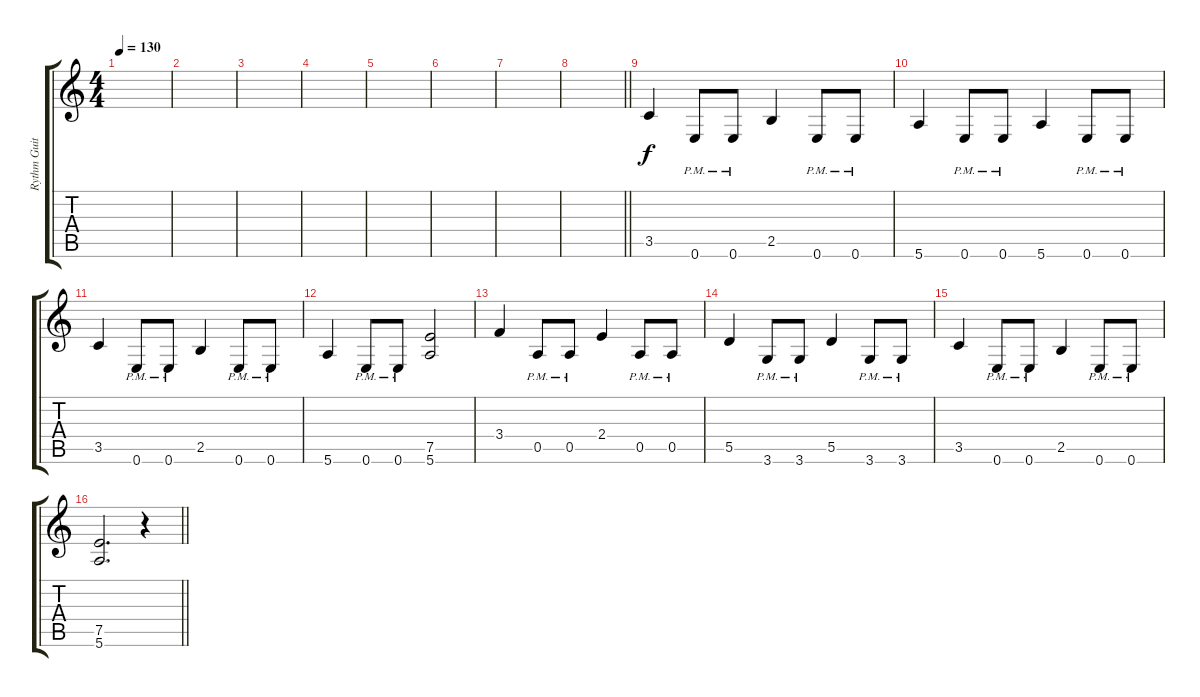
\track ("Rythm Guitar" "Rythm Guit") {instrument distortionguitar}
\staff {score tabs}
\tuning (E4 B3 G3 D3 A2 E2) {hide}
\ts (4 4)
\tempo 130
\clef g2
\ks c
|
|
|
|
|
|
|
\barLineRight lightlight
|
3.5.4 0.6{pm}.8 0.6{pm}.8 2.5.4 0.6{pm}.8 0.6{pm}.8 |
5.6.4 0.6{pm}.8 0.6{pm}.8 5.6.4 0.6{pm}.8 0.6{pm}.8 |
3.5.4 0.6{pm}.8 0.6{pm}.8 2.5.4 0.6{pm}.8 0.6{pm}.8 |
5.6.4 0.6{pm}.8 0.6{pm}.8 (7.5 5.6).2 |
3.4.4 0.5{pm}.8 0.5{pm}.8 2.4.4 0.5{pm}.8 0.5{pm}.8 |
5.5.4 3.6{pm}.8 3.6{pm}.8 5.5.4 3.6{pm}.8 3.6{pm}.8 |
3.5.4 0.6{pm}.8 0.6{pm}.8 2.5.4 0.6{pm}.8 0.6{pm}.8 |
\barLineRight lightlight
(7.5 5.6).2{d} r.4
